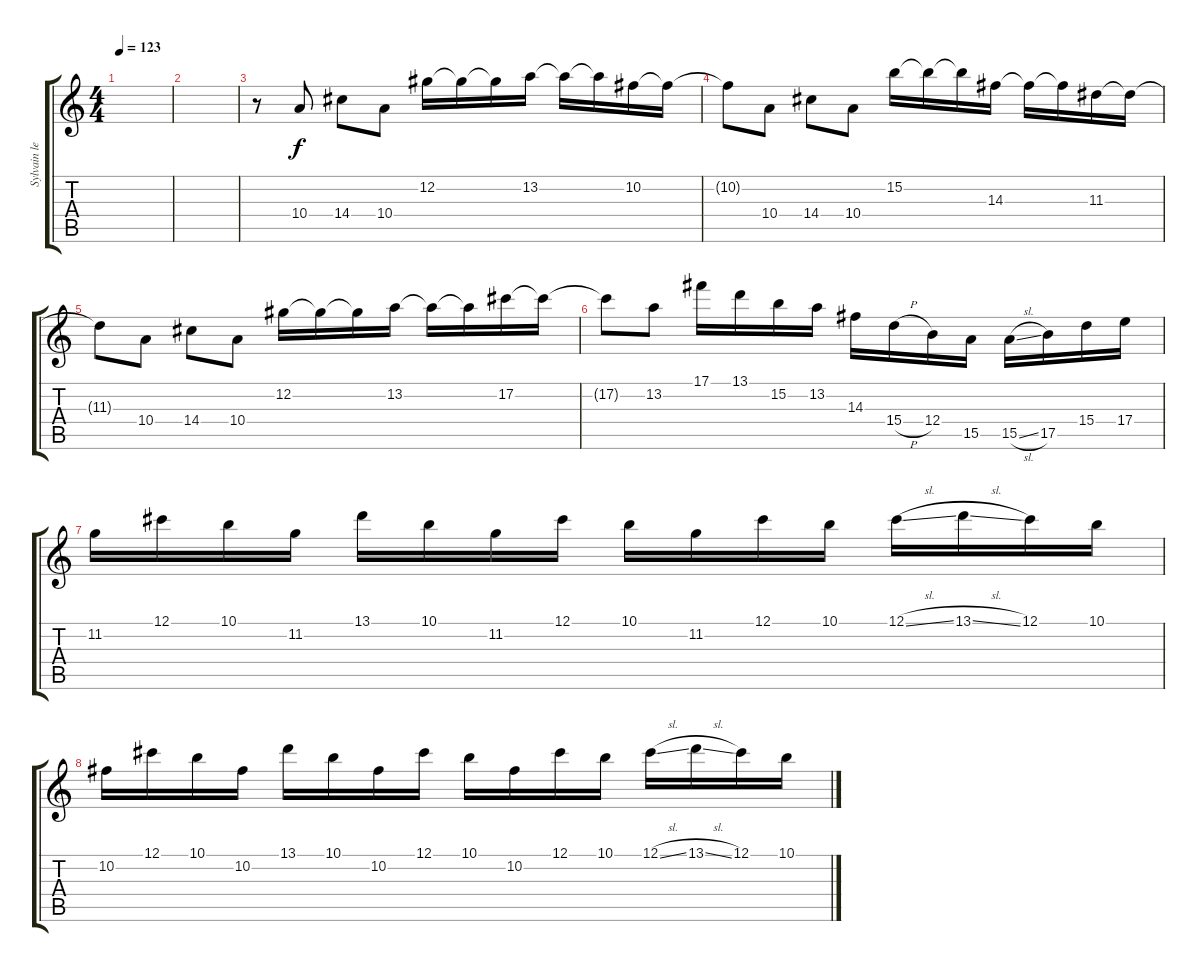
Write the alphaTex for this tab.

\track ("Sylvain lead" "Sylvain le") {instrument distortionguitar}
\staff {score tabs}
\tuning (Db4 Ab3 E3 B2 Gb2 B1) {hide}
\ts (4 4)
\tempo 123
\clef g2
\ks c
|
|
r.8 10.4.8 14.4.8 10.4.8 12.2.16 12.2{t}.16 12.2{t}.16 13.2.16 13.2{t}.16 13.2{t}.16 10.2.16 10.2{t}.16 |
10.2{t}.8 10.4.8 14.4.8 10.4.8 15.2.16 15.2{t}.16 15.2{t}.16 14.3.16 14.3{t}.16 14.3{t}.16 11.3.16 11.3{t}.16 |
11.3{t}.8 10.4.8 14.4.8 10.4.8 12.2.16 12.2{t}.16 12.2{t}.16 13.2.16 13.2{t}.16 13.2{t}.16 17.2.16 17.2{t}.16 |
17.2{t}.8 13.2.8 17.1.16 13.1.16 15.2.16 13.2.16 14.3.16 15.4{h}.16 12.4.16 15.5.16 15.5{sl}.16 17.5.16 15.4.16 17.4.16 |
11.2.16 12.1.16 10.1.16 11.2.16 13.1.16 10.1.16 11.2.16 12.1.16 10.1.16 11.2.16 12.1.16 10.1.16 12.1{sl}.16 13.1{sl}.16 12.1.16 10.1.16 |
10.2.16 12.1.16 10.1.16 10.2.16 13.1.16 10.1.16 10.2.16 12.1.16 10.1.16 10.2.16 12.1.16 10.1.16 12.1{sl}.16 13.1{sl}.16 12.1.16 10.1.16
